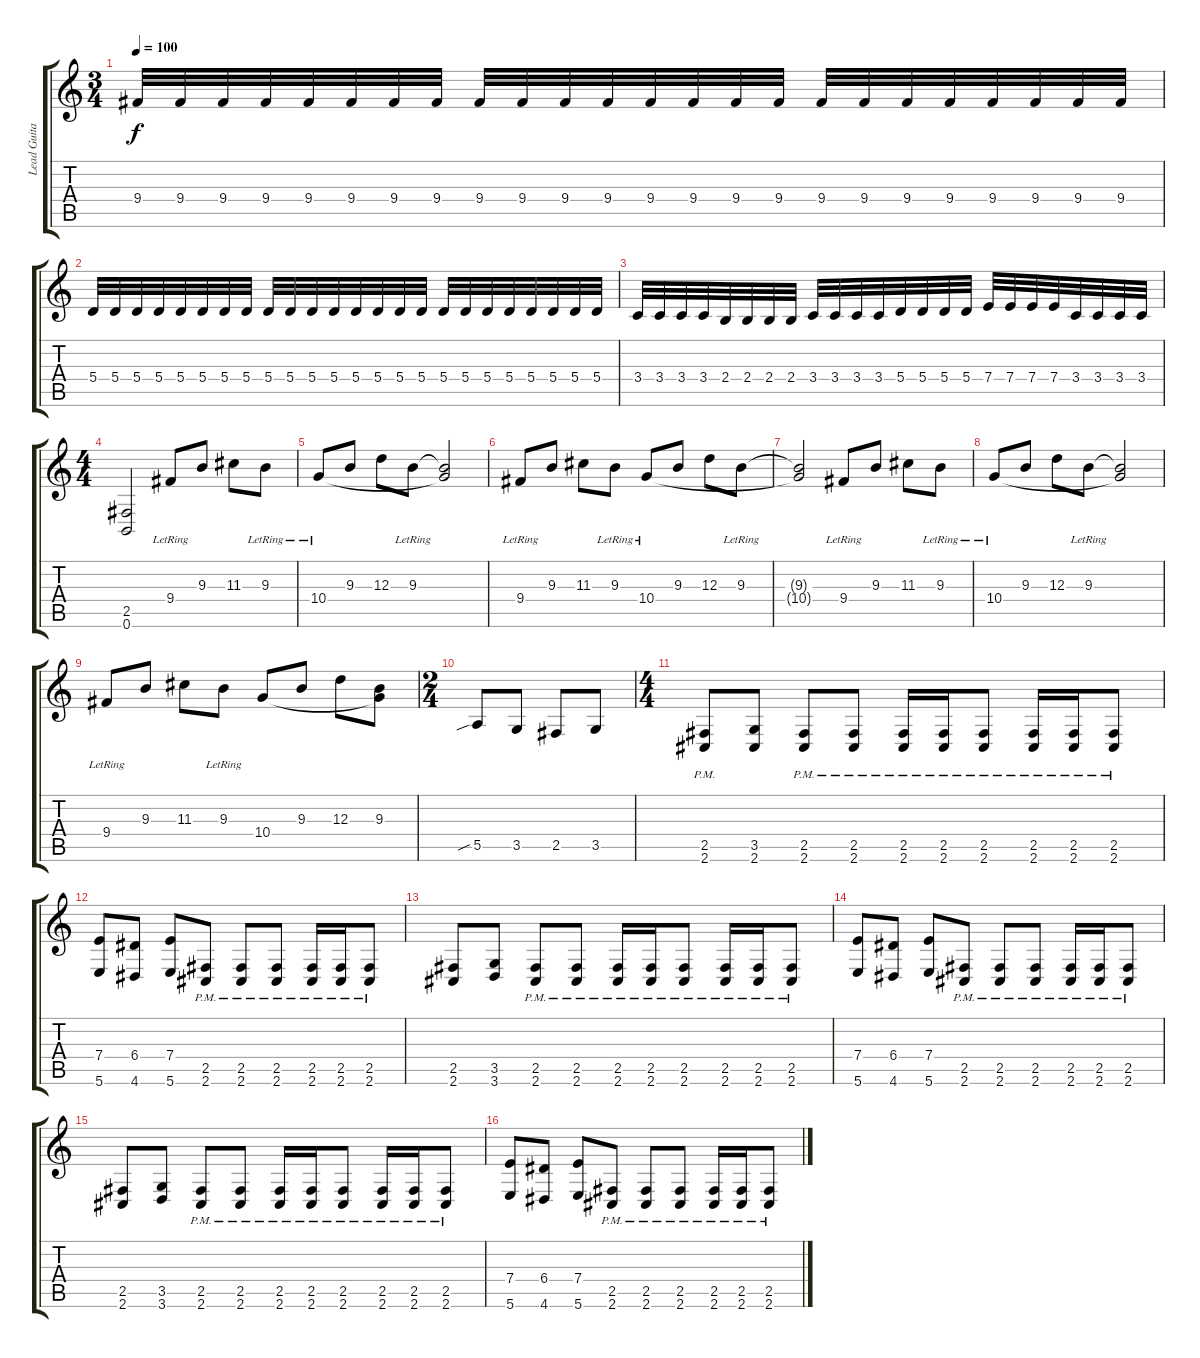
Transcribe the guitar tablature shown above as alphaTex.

\track ("Lead Guitar" "Lead Guita") {instrument distortionguitar}
\staff {score tabs}
\tuning (B3 Gb3 D3 A2 E2 B1) {hide}
\ts (3 4)
\tempo 100
\clef g2
\ks c
9.4.32{dy f} 9.4.32 9.4.32 9.4.32 9.4.32 9.4.32 9.4.32 9.4.32 9.4.32 9.4.32 9.4.32 9.4.32 9.4.32 9.4.32 9.4.32 9.4.32 9.4.32 9.4.32 9.4.32 9.4.32 9.4.32 9.4.32 9.4.32 9.4.32 |
5.4.32 5.4.32 5.4.32 5.4.32 5.4.32 5.4.32 5.4.32 5.4.32 5.4.32 5.4.32 5.4.32 5.4.32 5.4.32 5.4.32 5.4.32 5.4.32 5.4.32 5.4.32 5.4.32 5.4.32 5.4.32 5.4.32 5.4.32 5.4.32 |
3.4.32 3.4.32 3.4.32 3.4.32 2.4.32 2.4.32 2.4.32 2.4.32 3.4.32 3.4.32 3.4.32 3.4.32 5.4.32 5.4.32 5.4.32 5.4.32 7.4.32 7.4.32 7.4.32 7.4.32 3.4.32 3.4.32 3.4.32 3.4.32 |
\ts (4 4)
(2.5 0.6).2 9.4{lr}.8 9.3.8 11.3.8 9.3{lr}.8 |
10.4{lr}.8 9.3.8 12.3.8 9.3{lr}.8 (9.3{t} 10.4{t}).2 |
9.4{lr}.8 9.3.8 11.3.8 9.3{lr}.8 10.4{lr}.8 9.3.8 12.3.8 9.3{lr}.8 |
(9.3{t} 10.4{t}).2 9.4{lr}.8 9.3.8 11.3.8 9.3{lr}.8 |
10.4{lr}.8 9.3.8 12.3.8 9.3{lr}.8 (9.3{t} 10.4{t}).2 |
9.4{lr}.8 9.3.8 11.3.8 9.3{lr}.8 10.4.8 9.3.8 12.3.8 (9.3 10.4{t}).8 |
\ts (2 4)
5.5{sib}.8 3.5.8 2.5.8 3.5.8 |
\ts (4 4)
(2.5{pm} 2.6{pm}).8 (3.5 2.6).8 (2.5{pm} 2.6{pm}).8 (2.5{pm} 2.6{pm}).8 (2.5{pm} 2.6{pm}).16 (2.5{pm} 2.6{pm}).16 (2.5{pm} 2.6{pm}).8 (2.5{pm} 2.6{pm}).16 (2.5{pm} 2.6{pm}).16 (2.5{pm} 2.6{pm}).8 |
(7.4 5.6).8 (6.4 4.6).8 (7.4 5.6).8 (2.5{pm} 2.6{pm}).8 (2.5{pm} 2.6{pm}).8 (2.5{pm} 2.6{pm}).8 (2.5{pm} 2.6{pm}).16 (2.5{pm} 2.6{pm}).16 (2.5{pm} 2.6{pm}).8 |
(2.5 2.6).8 (3.5 3.6).8 (2.5{pm} 2.6{pm}).8 (2.5{pm} 2.6{pm}).8 (2.5{pm} 2.6{pm}).16 (2.5{pm} 2.6{pm}).16 (2.5{pm} 2.6{pm}).8 (2.5{pm} 2.6{pm}).16 (2.5{pm} 2.6{pm}).16 (2.5{pm} 2.6{pm}).8 |
(7.4 5.6).8 (6.4 4.6).8 (7.4 5.6).8 (2.5{pm} 2.6{pm}).8 (2.5{pm} 2.6{pm}).8 (2.5{pm} 2.6{pm}).8 (2.5{pm} 2.6{pm}).16 (2.5{pm} 2.6{pm}).16 (2.5{pm} 2.6{pm}).8 |
(2.5 2.6).8 (3.5 3.6).8 (2.5{pm} 2.6{pm}).8 (2.5{pm} 2.6{pm}).8 (2.5{pm} 2.6{pm}).16 (2.5{pm} 2.6{pm}).16 (2.5{pm} 2.6{pm}).8 (2.5{pm} 2.6{pm}).16 (2.5{pm} 2.6{pm}).16 (2.5{pm} 2.6{pm}).8 |
(7.4 5.6).8 (6.4 4.6).8 (7.4 5.6).8 (2.5{pm} 2.6{pm}).8 (2.5{pm} 2.6{pm}).8 (2.5{pm} 2.6{pm}).8 (2.5{pm} 2.6{pm}).16 (2.5{pm} 2.6{pm}).16 (2.5{pm} 2.6{pm}).8
